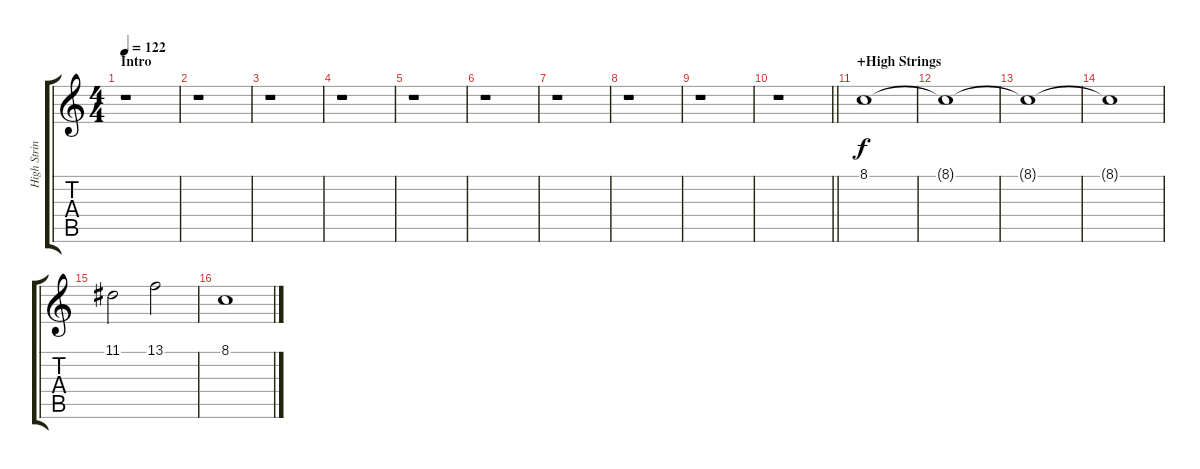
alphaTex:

\track ("High Strings" "High Strin") {instrument synthstrings1}
\staff {score tabs}
\tuning (E4 B3 G3 D3 A2 E2) {hide}
\ts (4 4)
\section ("" "Intro")
\tempo 122
\clef g2
\ks c
r.1{dy f instrument synthstrings1} |
r.1 |
r.1 |
r.1 |
r.1 |
r.1 |
r.1 |
r.1 |
r.1 |
\barLineRight lightlight
r.1 |
\section ("" "+High Strings")
8.1.1 |
8.1{t}.1 |
8.1{t}.1 |
8.1{t}.1 |
11.1.2 13.1.2 |
8.1.1
